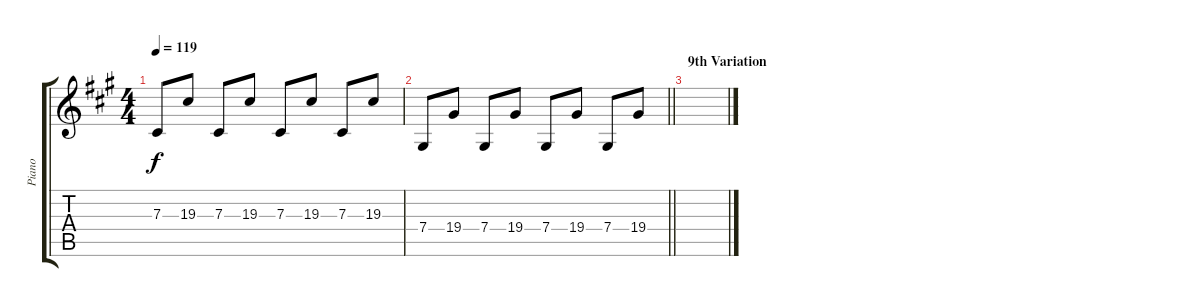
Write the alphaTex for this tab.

\track ("Piano" "Piano") {instrument acousticgrandpiano bank 1}
\staff {score tabs}
\tuning (Eb4 Bb3 Gb3 Db3 Ab2 Eb2) {hide}
\ts (4 4)
\tempo 119
\clef g2
\ks a
7.3.8{dy f} 19.3.8 7.3.8 19.3.8 7.3.8 19.3.8 7.3.8 19.3.8 |
\barLineRight lightlight
7.4.8 19.4.8 7.4.8 19.4.8 7.4.8 19.4.8 7.4.8 19.4.8 |
\section ("" "9th Variation")
